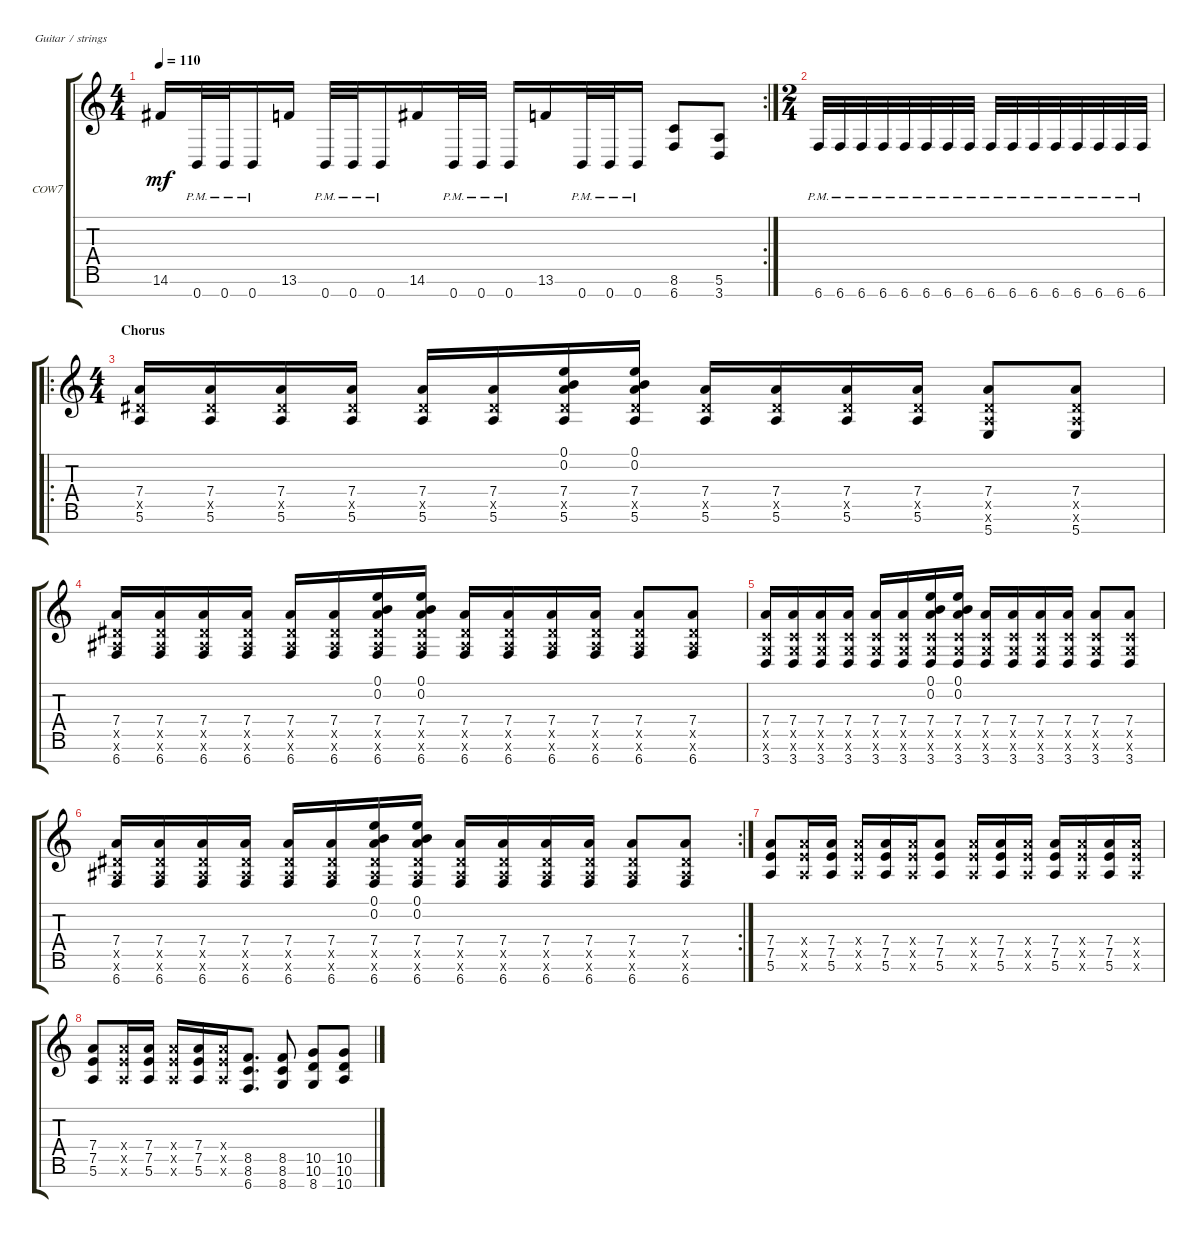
\defaultSystemsLayout 4
\bracketExtendMode groupsimilarinstruments
\firstSystemTrackNameOrientation horizontal
\otherSystemsTrackNameOrientation horizontal
\track ("Christian Olde Wolbers" "COW7") {instrument distortionguitar}
\staff {score tabs}
\tuning (E4 B3 G3 D3 A2 E2 B1)
\rc 2
\ts (4 4)
\tempo 110
\clef g2
\scale
0.456864
\ks c
14.6.16{dy mf} 0.7{pm}.32 0.7{pm}.32 0.7{pm}.16 13.6.16 0.7{pm}.32 0.7{pm}.32 0.7{pm}.16 14.6.16 0.7{pm}.32 0.7{pm}.32 0.7{pm}.16 13.6.16 0.7{pm}.32 0.7{pm}.32 0.7{pm}.16 (6.7 8.6).8 (3.7 5.6).8 |
\ts (2 4)
6.7{pm}.32 6.7{pm}.32 6.7{pm}.32 6.7{pm}.32 6.7{pm}.32 6.7{pm}.32 6.7{pm}.32 6.7{pm}.32 6.7{pm}.32 6.7{pm}.32 6.7{pm}.32 6.7{pm}.32 6.7{pm}.32 6.7{pm}.32 6.7{pm}.32 6.7{pm}.32 |
\ro
\ts (4 4)
\section ("" "Chorus")
(5.6 7.4 6.5{x}).16 (5.6 7.4 6.5{x}).16 (5.6 7.4 6.5{x}).16 (5.6 7.4 6.5{x}).16 (5.6 7.4 6.5{x}).16 (5.6 7.4 6.5{x}).16 (5.6 7.4 6.5{x} 0.2 0.1).16 (5.6 7.4 6.5{x} 0.2 0.1).16 (5.6 7.4 6.5{x}).16 (5.6 7.4 6.5{x}).16 (5.6 7.4 6.5{x}).16 (5.6 7.4 6.5{x}).16 (7.4 6.5{x} 5.7 5.6{x}).8 (7.4 6.5{x} 5.7 5.6{x}).8 |
(7.4 6.5{x} 6.7 6.6{x}).16 (7.4 6.5{x} 6.7 6.6{x}).16 (7.4 6.5{x} 6.7 6.6{x}).16 (7.4 6.5{x} 6.7 6.6{x}).16 (7.4 6.5{x} 6.7 6.6{x}).16 (7.4 6.5{x} 6.7 6.6{x}).16 (7.4 6.5{x} 6.7 6.6{x} 0.2 0.1).16 (7.4 6.5{x} 6.7 6.6{x} 0.2 0.1).16 (7.4 6.5{x} 6.7 6.6{x}).16 (7.4 6.5{x} 6.7 6.6{x}).16 (7.4 6.5{x} 6.7 6.6{x}).16 (7.4 6.5{x} 6.7 6.6{x}).16 (7.4 6.5{x} 6.7 6.6{x}).8 (7.4 6.5{x} 6.7 6.6{x}).8 |
\scale
0.53353 (7.4 3.5{x} 3.7 3.6{x}).16 (7.4 3.5{x} 3.7 3.6{x}).16 (7.4 3.5{x} 3.7 3.6{x}).16 (7.4 3.5{x} 3.7 3.6{x}).16 (7.4 3.5{x} 3.7 3.6{x}).16 (7.4 3.5{x} 3.7 3.6{x}).16 (7.4 3.5{x} 3.7 3.6{x} 0.2 0.1).16 (7.4 3.5{x} 3.7 3.6{x} 0.2 0.1).16 (7.4 3.5{x} 3.7 3.6{x}).16 (7.4 3.5{x} 3.7 3.6{x}).16 (7.4 3.5{x} 3.7 3.6{x}).16 (7.4 3.5{x} 3.7 3.6{x}).16 (7.4 3.5{x} 3.7 3.6{x}).8 (7.4 3.5{x} 3.7 3.6{x}).8 |
\rc 2
\scale
0.466509 (7.4 6.5{x} 6.7 6.6{x}).16 (7.4 6.5{x} 6.7 6.6{x}).16 (7.4 6.5{x} 6.7 6.6{x}).16 (7.4 6.5{x} 6.7 6.6{x}).16 (7.4 6.5{x} 6.7 6.6{x}).16 (7.4 6.5{x} 6.7 6.6{x}).16 (7.4 6.5{x} 6.7 6.6{x} 0.2 0.1).16 (7.4 6.5{x} 6.7 6.6{x} 0.2 0.1).16 (7.4 6.5{x} 6.7 6.6{x}).16 (7.4 6.5{x} 6.7 6.6{x}).16 (7.4 6.5{x} 6.7 6.6{x}).16 (7.4 6.5{x} 6.7 6.6{x}).16 (7.4 6.5{x} 6.7 6.6{x}).8 (7.4 6.5{x} 6.7 6.6{x}).8 |
\scale
0.503408 (5.6 7.5 7.4).8 (5.6{x} 7.5{x} 7.4{x}).16 (5.6 7.5 7.4).16 (5.6{x} 7.5{x} 7.4{x}).16 (5.6 7.5 7.4).16 (5.6{x} 7.5{x} 7.4{x}).16 (5.6 7.5 7.4).8 (5.6{x} 7.5{x} 7.4{x}).16 (5.6 7.5 7.4).16 (5.6{x} 7.5{x} 7.4{x}).16 (5.6 7.5 7.4).16 (5.6{x} 7.5{x} 7.4{x}).16 (5.6 7.5 7.4).16 (5.6{x} 7.5{x} 7.4{x}).16 |
\scale
0.450815 (5.6 7.5 7.4).8 (5.6{x} 7.5{x} 7.4{x}).16 (5.6 7.5 7.4).16 (5.6{x} 7.5{x} 7.4{x}).16 (5.6 7.5 7.4).16 (5.6{x} 7.5{x} 7.4{x}).16 (8.5 6.7 8.6).8{d} (8.7 8.6 8.5).8 (8.7 10.6 10.5).8 (10.7 10.6 10.5).8
